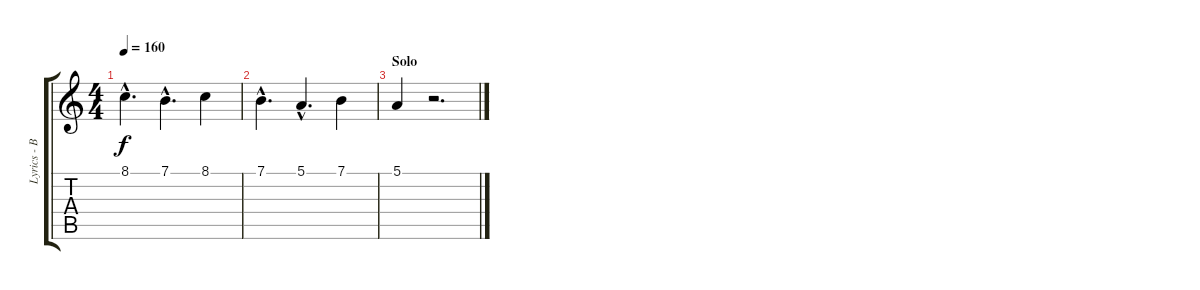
\track ("Lyrics - BG" "Lyrics - B") {instrument tremolostrings}
\staff {score tabs}
\tuning (E4 B3 G3 D3 A2 E2) {hide}
\ts (4 4)
\tempo 160
\clef g2
\ks c
8.1{hac}.4{d dy f} 7.1{hac}.4{d} 8.1.4 |
7.1{hac}.4{d} 5.1{hac}.4{d} 7.1.4 |
\section ("" "Solo")
5.1.4 r.2{d}
